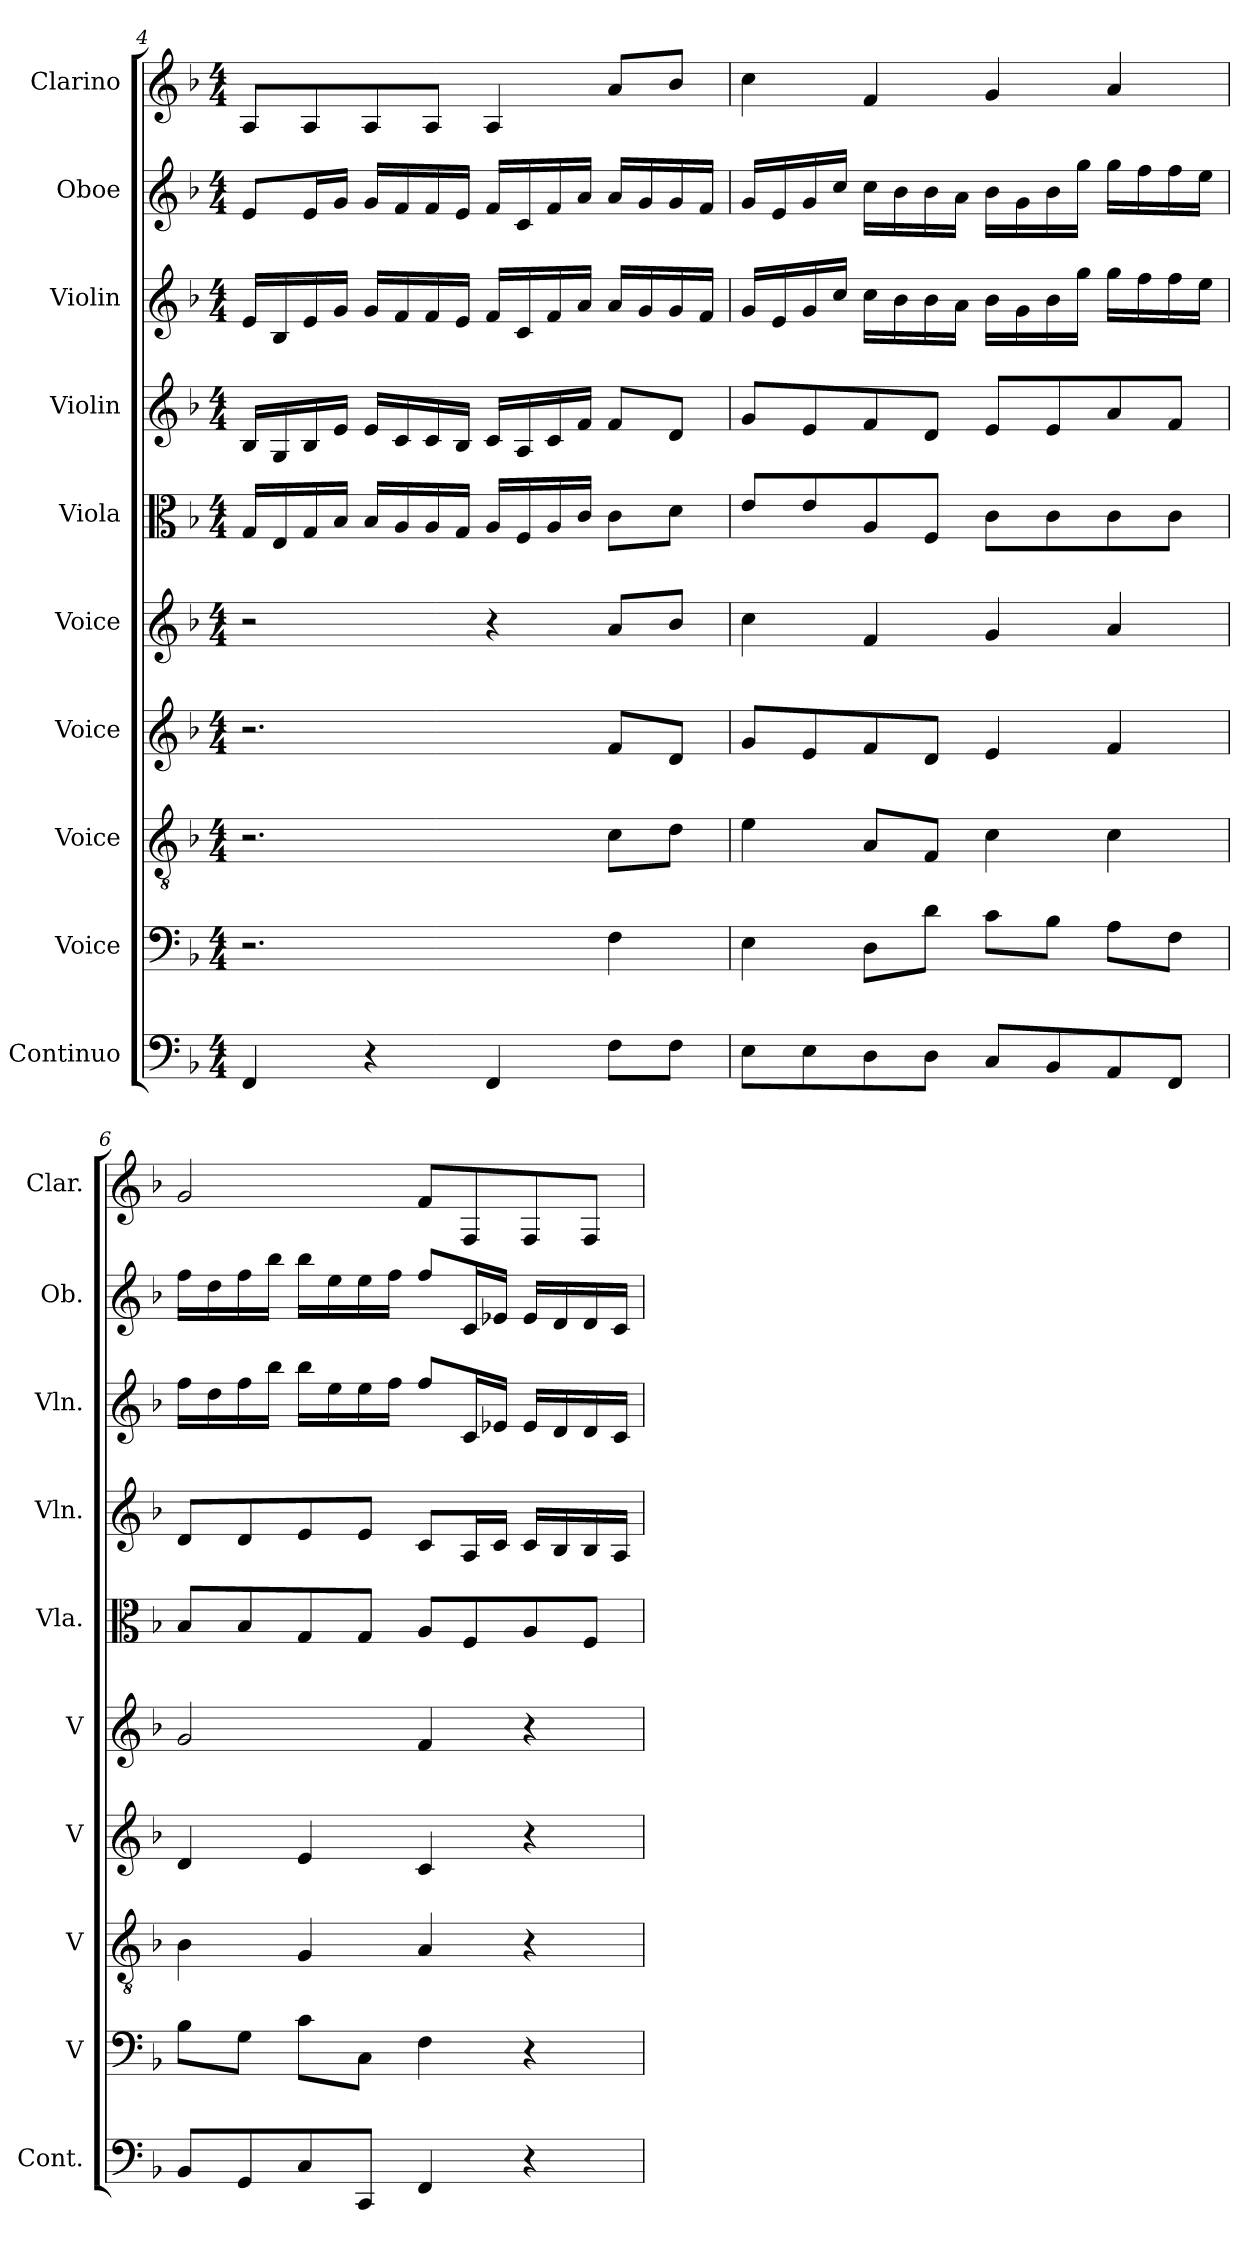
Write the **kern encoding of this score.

**kern	**kern	**kern	**kern	**kern	**kern	**kern	**kern	**kern	**kern
*part10	*part9	*part8	*part7	*part6	*part5	*part4	*part3	*part2	*part1
*staff10	*staff9	*staff8	*staff7	*staff6	*staff5	*staff4	*staff3	*staff2	*staff1
*I"Continuo	*I"Voice	*I"Voice	*I"Voice	*I"Voice	*I"Viola	*I"Violin	*I"Violin	*I"Oboe	*I"Clarino
*I'Cont.	*I'V	*I'V	*I'V	*I'V	*I'Vla.	*I'Vln.	*I'Vln.	*I'Ob.	*I'Clar.
*clefF4	*clefF4	*clefGv2	*clefG2	*clefG2	*clefC3	*clefG2	*clefG2	*clefG2	*clefG2
*	*	*	*	*	*	*	*	*	*ITrd1c2
*k[b-]	*k[b-]	*k[b-]	*k[b-]	*k[b-]	*k[b-]	*k[b-]	*k[b-]	*k[b-]	*k[b-e-a-]
*M4/4	*M4/4	*M4/4	*M4/4	*M4/4	*M4/4	*M4/4	*M4/4	*M4/4	*M4/4
=4	=4	=4	=4	=4	=4	=4	=4	=4	=4
4FF	2.r	2.r	2.r	2r	16GLL	16B-LL	16eLL	8eL	8GL
.	.	.	.	.	16E	16G	16B-	.	.
.	.	.	.	.	16G	16B-	16e	16eL	8G
.	.	.	.	.	16B-JJ	16eJJ	16gJJ	16gJJ	.
4r	.	.	.	.	16B-LL	16eLL	16gLL	16gLL	8G
.	.	.	.	.	16A	16c	16f	16f	.
.	.	.	.	.	16A	16c	16f	16f	8GJ
.	.	.	.	.	16GJJ	16B-JJ	16eJJ	16eJJ	.
4FF	.	.	.	4r	16ALL	16cLL	16fLL	16fLL	4G
.	.	.	.	.	16F	16A	16c	16c	.
.	.	.	.	.	16A	16c	16f	16f	.
.	.	.	.	.	16cJJ	16fJJ	16aJJ	16aJJ	.
8FL	4F	8cL	8fL	8aL	8cL	8fL	16aLL	16aLL	8gL
.	.	.	.	.	.	.	16g	16g	.
8FJ	.	8dJ	8dJ	8b-J	8dJ	8dJ	16g	16g	8a-J
.	.	.	.	.	.	.	16fJJ	16fJJ	.
=5	=5	=5	=5	=5	=5	=5	=5	=5	=5
8EL	4E	4e	8gL	4cc	8eL	8gL	16gLL	16gLL	4b-
.	.	.	.	.	.	.	16e	16e	.
8E	.	.	8e	.	8e	8e	16g	16g	.
.	.	.	.	.	.	.	16ccJJ	16ccJJ	.
8D	8DL	8AL	8f	4f	8A	8f	16ccLL	16ccLL	4e-
.	.	.	.	.	.	.	16b-	16b-	.
8DJ	8dJ	8FJ	8dJ	.	8FJ	8dJ	16b-	16b-	.
.	.	.	.	.	.	.	16aJJ	16aJJ	.
8CL	8cL	4c	4e	4g	8cL	8eL	16b-LL	16b-LL	4f
.	.	.	.	.	.	.	16g	16g	.
8BB-	8B-J	.	.	.	8c	8e	16b-	16b-	.
.	.	.	.	.	.	.	16ggJJ	16ggJJ	.
8AA	8AL	4c	4f	4a	8c	8a	16ggLL	16ggLL	4g
.	.	.	.	.	.	.	16ff	16ff	.
8FFJ	8FJ	.	.	.	8cJ	8fJ	16ff	16ff	.
.	.	.	.	.	.	.	16eeJJ	16eeJJ	.
=6	=6	=6	=6	=6	=6	=6	=6	=6	=6
8BB-L	8B-L	4B-	4d	2g	8B-L	8dL	16ffLL	16ffLL	2f
.	.	.	.	.	.	.	16dd	16dd	.
8GG	8GJ	.	.	.	8B-	8d	16ff	16ff	.
.	.	.	.	.	.	.	16bb-JJ	16bb-JJ	.
8C	8cL	4G	4e	.	8G	8e	16bb-LL	16bb-LL	.
.	.	.	.	.	.	.	16ee	16ee	.
8CCJ	8CJ	.	.	.	8GJ	8eJ	16ee	16ee	.
.	.	.	.	.	.	.	16ffJJ	16ffJJ	.
4FF	4F	4A	4c	4f	8AL	8cL	8ffL	8ffL	8e-L
.	.	.	.	.	8F	16AL	16cL	16cL	8E-
.	.	.	.	.	.	16cJJ	16e-XJJ	16e-XJJ	.
4r	4r	4r	4r	4r	8A	16cLL	16e-LL	16e-LL	8E-
.	.	.	.	.	.	16B-	16d	16d	.
.	.	.	.	.	8FJ	16B-	16d	16d	8E-J
.	.	.	.	.	.	16AJJ	16cJJ	16cJJ	.
=	=	=	=	=	=	=	=	=	=
*-	*-	*-	*-	*-	*-	*-	*-	*-	*-
